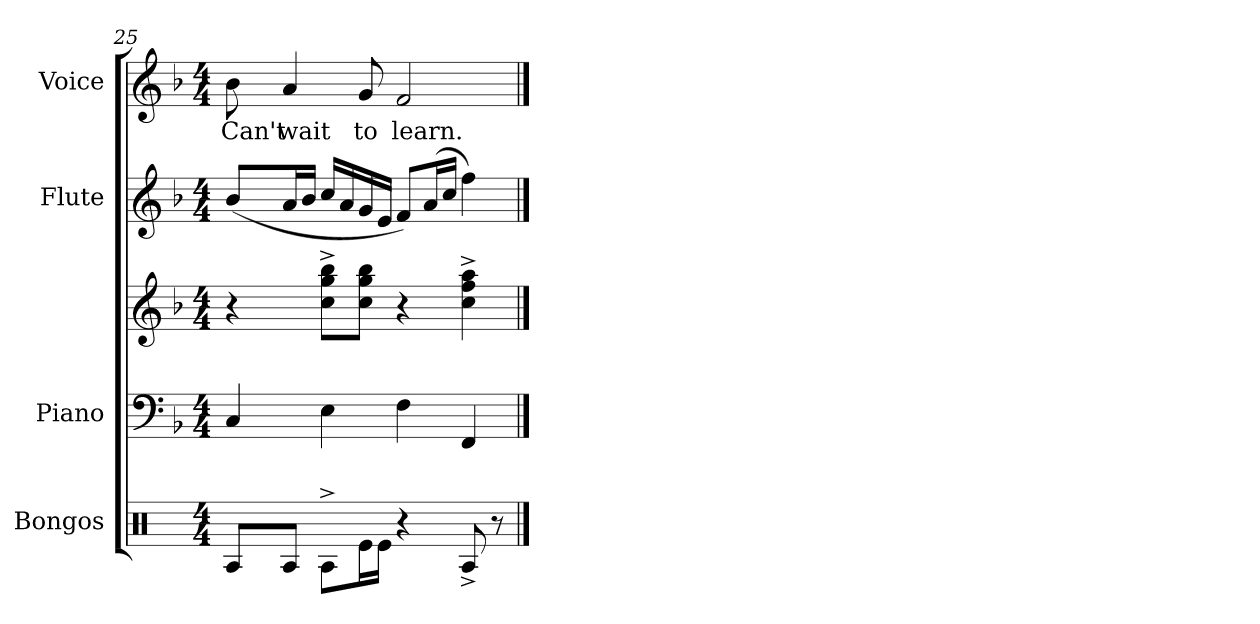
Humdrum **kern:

**kern	**kern	**kern	**kern	**kern	**text
*part4	*part3	*part3	*part2	*part1	*part1
*staff5	*staff4	*staff3	*staff2	*staff1	*staff1
*I"Bongos	*I"Piano	*	*I"Flute	*I"Voice	*
*I'Bongos	*I'Pno.	*	*I'Fl.	*I'Voice	*
*clefX	*clefF4	*clefG2	*clefG2	*clefG2	*
*k[]	*k[b-]	*k[b-]	*k[b-]	*k[b-]	*
*C:	*F:	*F:	*F:	*F:	*
*M4/4	*M4/4	*M4/4	*M4/4	*M4/4	*
=25	=25	=25	=25	=25	=25
!	!	!	!	!	!LO:LY:b:color=#000000
8RAi/L	4Ci/	4r	(8b-i/L	8b-i\	Can't
!	!	!	!	!	!LO:LY:b:color=#000000
8RAi/J	.	.	16ai/L	4ai/	wait
.	.	.	16b-i/JJ	.	.
8RA^i\L	4Ei\	8cci\^ 8ggi^ 8bb-i^L	16cci/LL	.	.
.	.	.	16ai/	.	.
!	!	!	!	!	!LO:LY:b:color=#000000
16Rei\L	.	8cci\ 8ggi 8bb-iJ	16gi/	8gi/	to
16Rei\JJ	.	.	16ei/JJ	.	.
!	!	!	!	!	!LO:LY:b:color=#000000
4r	4Fi\	4r	8fi/L)	2fi/	learn.
.	.	.	(16ai/L	.	.
.	.	.	16cci/JJ	.	.
8RA^i/	4FFi/	4cci\^ 4ffi^ 4aai^	4ffi\)	.	.
8r	.	.	.	.	.
==	==	==	==	==	==
*-	*-	*-	*-	*-	*-
